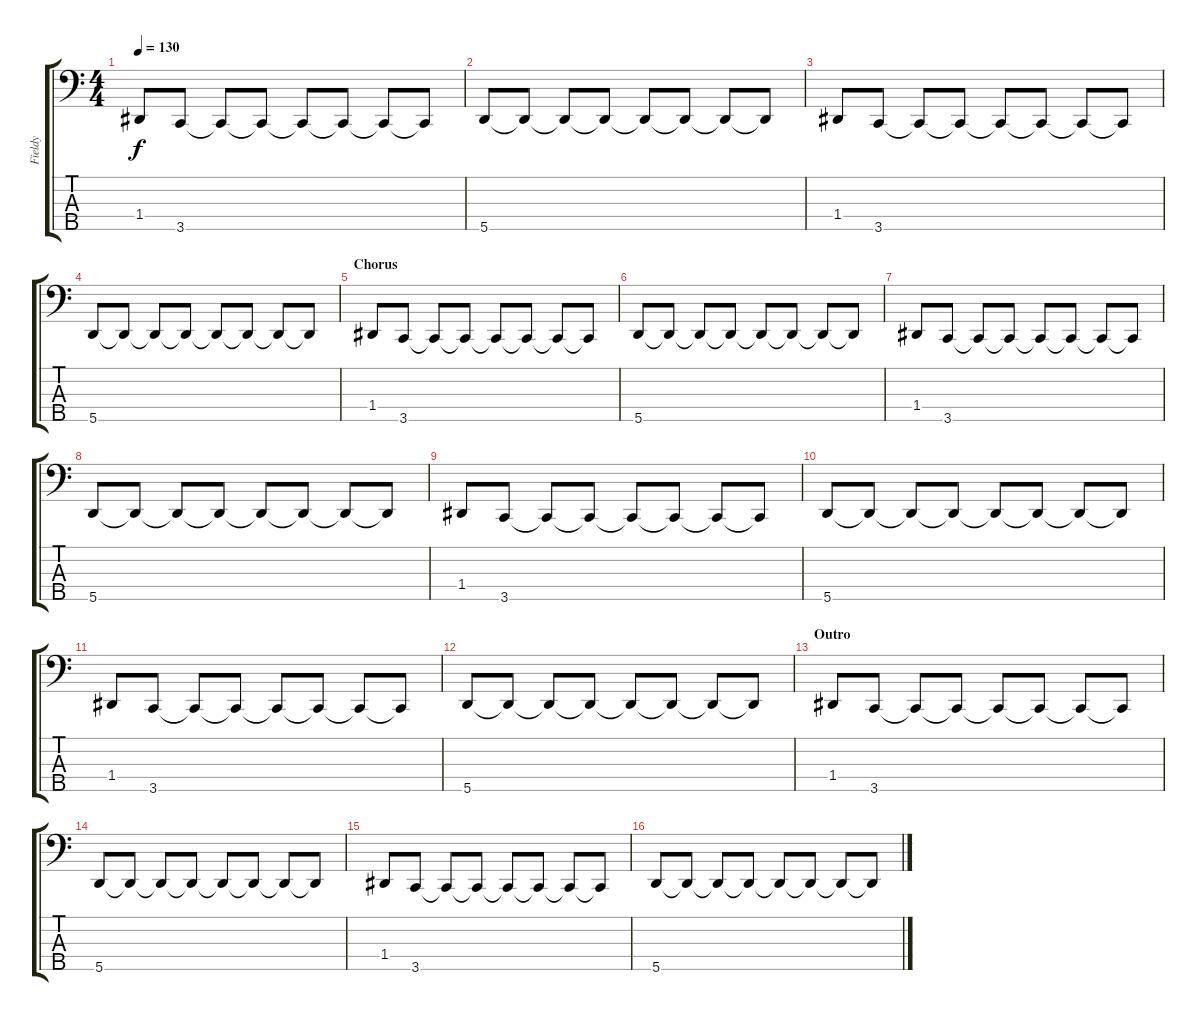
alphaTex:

\track ("Fieldy" "Fieldy") {instrument electricbassfinger}
\staff {score tabs}
\tuning (F2 C2 G1 D1 A0) {hide}
\ts (4 4)
\tempo 130
\clef f4
\ks c
1.4.8{dy f} 3.5.8 3.5{t}.8 3.5{t}.8 3.5{t}.8 3.5{t}.8 3.5{t}.8 3.5{t}.8 |
5.5.8 5.5{t}.8 5.5{t}.8 5.5{t}.8 5.5{t}.8 5.5{t}.8 5.5{t}.8 5.5{t}.8 |
1.4.8 3.5.8 3.5{t}.8 3.5{t}.8 3.5{t}.8 3.5{t}.8 3.5{t}.8 3.5{t}.8 |
5.5.8 5.5{t}.8 5.5{t}.8 5.5{t}.8 5.5{t}.8 5.5{t}.8 5.5{t}.8 5.5{t}.8 |
\section ("" "Chorus")
1.4.8 3.5.8 3.5{t}.8 3.5{t}.8 3.5{t}.8 3.5{t}.8 3.5{t}.8 3.5{t}.8 |
5.5.8 5.5{t}.8 5.5{t}.8 5.5{t}.8 5.5{t}.8 5.5{t}.8 5.5{t}.8 5.5{t}.8 |
1.4.8 3.5.8 3.5{t}.8 3.5{t}.8 3.5{t}.8 3.5{t}.8 3.5{t}.8 3.5{t}.8 |
5.5.8 5.5{t}.8 5.5{t}.8 5.5{t}.8 5.5{t}.8 5.5{t}.8 5.5{t}.8 5.5{t}.8 |
1.4.8 3.5.8 3.5{t}.8 3.5{t}.8 3.5{t}.8 3.5{t}.8 3.5{t}.8 3.5{t}.8 |
5.5.8 5.5{t}.8 5.5{t}.8 5.5{t}.8 5.5{t}.8 5.5{t}.8 5.5{t}.8 5.5{t}.8 |
1.4.8 3.5.8 3.5{t}.8 3.5{t}.8 3.5{t}.8 3.5{t}.8 3.5{t}.8 3.5{t}.8 |
5.5.8 5.5{t}.8 5.5{t}.8 5.5{t}.8 5.5{t}.8 5.5{t}.8 5.5{t}.8 5.5{t}.8 |
\section ("" "Outro")
1.4.8 3.5.8 3.5{t}.8 3.5{t}.8 3.5{t}.8 3.5{t}.8 3.5{t}.8 3.5{t}.8 |
5.5.8 5.5{t}.8 5.5{t}.8 5.5{t}.8 5.5{t}.8 5.5{t}.8 5.5{t}.8 5.5{t}.8 |
1.4.8 3.5.8 3.5{t}.8 3.5{t}.8 3.5{t}.8 3.5{t}.8 3.5{t}.8 3.5{t}.8 |
5.5.8 5.5{t}.8 5.5{t}.8 5.5{t}.8 5.5{t}.8 5.5{t}.8 5.5{t}.8 5.5{t}.8
